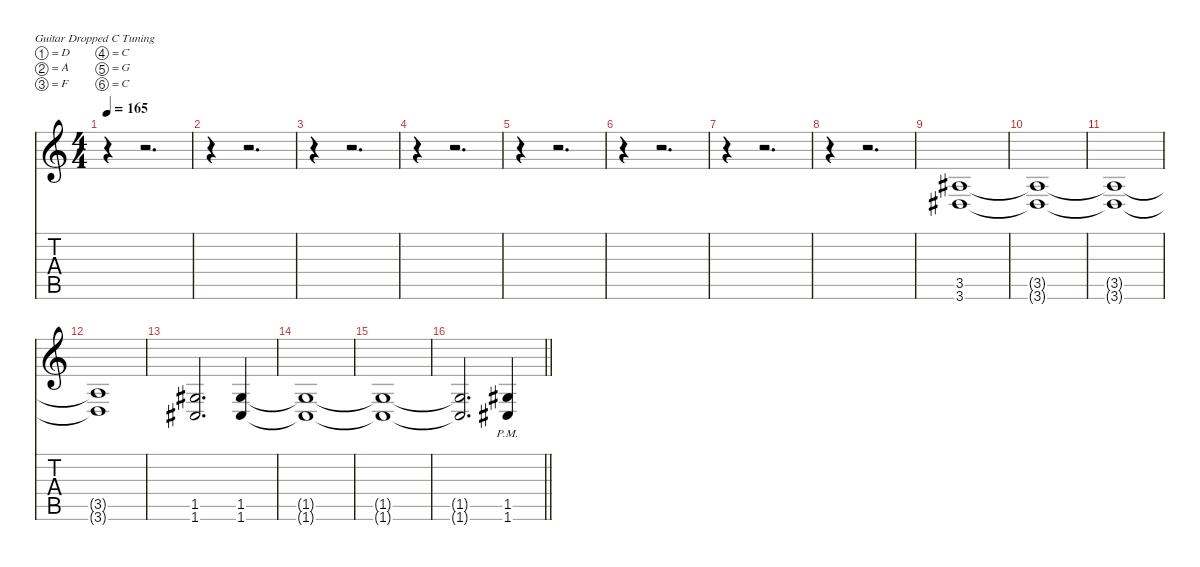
\defaultSystemsLayout 4
\hideDynamics
\bracketExtendMode nobrackets
\singleTrackTrackNamePolicy hidden
\multiTrackTrackNamePolicy hidden
\firstSystemTrackNameMode fullname
\firstSystemTrackNameOrientation horizontal
\otherSystemsTrackNameOrientation horizontal
\track ("Devin Townsend (Guitar 2)" "dist.guit.") {instrument distortionguitar}
\staff {score tabs}
\tuning (D4 A3 F3 C3 G2 C2)
\ts (4 4)
\tempo 165
\clef g2
\ks c
r.4{dy f beam Down} r.2{d beam Down} |
r.4{beam Down} r.2{d beam Down} |
r.4{beam Down} r.2{d beam Down} |
r.4{beam Down} r.2{d beam Down} |
r.4{beam Down} r.2{d beam Down} |
r.4{beam Down} r.2{d beam Down} |
r.4{beam Down} r.2{d beam Down} |
r.4{beam Down} r.2{d beam Down} |
(3.6{acc #} 3.5{acc #}).1{beam Up} |
(3.5{t acc #} 3.6{t acc #}).1{beam Up} |
(3.5{t acc #} 3.6{t acc #}).1{beam Up} |
(3.5{t acc #} 3.6{t acc #}).1{beam Up} |
(1.5{acc #} 1.6{acc #}).2{d beam Up} (1.5{acc #} 1.6{acc #}).4{beam Up} |
(1.5{t acc #} 1.6{t acc #}).1{beam Up} |
(1.5{t acc #} 1.6{t acc #}).1{beam Up} |
\barLineRight lightlight
(1.5{t acc #} 1.6{t acc #}).2{d beam Up} (1.6{pm acc #} 1.5{pm acc #}).4{dy mp beam Up}
